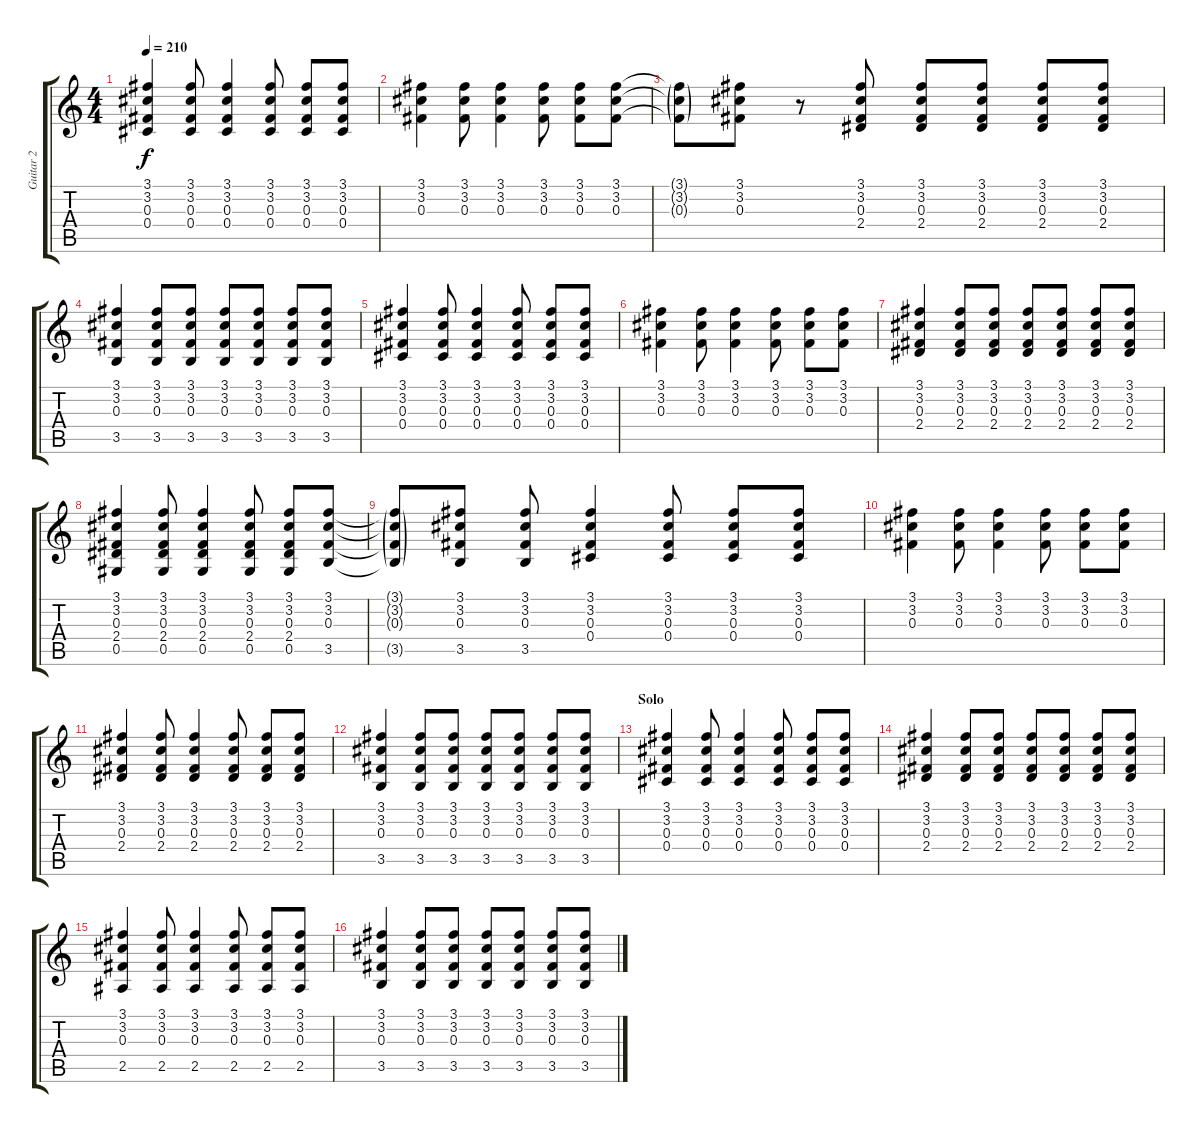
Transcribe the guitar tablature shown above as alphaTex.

\track ("Guitar 2" "Guitar 2") {instrument electricguitarclean}
\staff {score tabs}
\tuning (Eb4 Bb3 Gb3 Db3 Ab2 Eb2) {hide}
\ts (4 4)
\tempo 210
\clef g2
\ks c
(3.1 3.2 0.3 0.4).4{dy f} (3.1 3.2 0.3 0.4).8 (3.1 3.2 0.3 0.4).4 (3.1 3.2 0.3 0.4).8 (3.1 3.2 0.3 0.4).8 (3.1 3.2 0.3 0.4).8 |
(3.1 3.2 0.3).4 (3.1 3.2 0.3).8 (3.1 3.2 0.3).4 (3.1 3.2 0.3).8 (3.1 3.2 0.3).8 (3.1 3.2 0.3).8 |
(3.1{g t} 3.2{g t} 0.3{g t}).8 (3.1 3.2 0.3).8 r.8 (3.1 3.2 0.3 2.4).8 (3.1 3.2 0.3 2.4).8 (3.1 3.2 0.3 2.4).8 (3.1 3.2 0.3 2.4).8 (3.1 3.2 0.3 2.4).8 |
(3.1 3.2 0.3 3.5).4 (3.1 3.2 0.3 3.5).8 (3.1 3.2 0.3 3.5).8 (3.1 3.2 0.3 3.5).8 (3.1 3.2 0.3 3.5).8 (3.1 3.2 0.3 3.5).8 (3.1 3.2 0.3 3.5).8 |
(3.1 3.2 0.3 0.4).4 (3.1 3.2 0.3 0.4).8 (3.1 3.2 0.3 0.4).4 (3.1 3.2 0.3 0.4).8 (3.1 3.2 0.3 0.4).8 (3.1 3.2 0.3 0.4).8 |
(3.1 3.2 0.3).4 (3.1 3.2 0.3).8 (3.1 3.2 0.3).4 (3.1 3.2 0.3).8 (3.1 3.2 0.3).8 (3.1 3.2 0.3).8 |
(3.1 3.2 0.3 2.4).4 (3.1 3.2 0.3 2.4).8 (3.1 3.2 0.3 2.4).8 (3.1 3.2 0.3 2.4).8 (3.1 3.2 0.3 2.4).8 (3.1 3.2 0.3 2.4).8 (3.1 3.2 0.3 2.4).8 |
(3.1 3.2 0.3 2.4 0.5).4 (3.1 3.2 0.3 2.4 0.5).8 (3.1 3.2 0.3 2.4 0.5).4 (3.1 3.2 0.3 2.4 0.5).8 (3.1 3.2 0.3 2.4 0.5).8 (3.1 3.2 0.3 3.5).8 |
(3.1{g t} 3.2{g t} 0.3{g t} 3.5{g t}).8 (3.1 3.2 0.3 3.5).8 (3.1 3.2 0.3 3.5).8 (3.1 3.2 0.3 0.4).4 (3.1 3.2 0.3 0.4).8 (3.1 3.2 0.3 0.4).8 (3.1 3.2 0.3 0.4).8 |
(3.1 3.2 0.3).4 (3.1 3.2 0.3).8 (3.1 3.2 0.3).4 (3.1 3.2 0.3).8 (3.1 3.2 0.3).8 (3.1 3.2 0.3).8 |
(3.1 3.2 0.3 2.4).4 (3.1 3.2 0.3 2.4).8 (3.1 3.2 0.3 2.4).4 (3.1 3.2 0.3 2.4).8 (3.1 3.2 0.3 2.4).8 (3.1 3.2 0.3 2.4).8 |
(3.1 3.2 0.3 3.5).4 (3.1 3.2 0.3 3.5).8 (3.1 3.2 0.3 3.5).8 (3.1 3.2 0.3 3.5).8 (3.1 3.2 0.3 3.5).8 (3.1 3.2 0.3 3.5).8 (3.1 3.2 0.3 3.5).8 |
\section ("" "Solo")
(3.1 3.2 0.3 0.4).4 (3.1 3.2 0.3 0.4).8 (3.1 3.2 0.3 0.4).4 (3.1 3.2 0.3 0.4).8 (3.1 3.2 0.3 0.4).8 (3.1 3.2 0.3 0.4).8 |
(3.1 3.2 0.3 2.4).4 (3.1 3.2 0.3 2.4).8 (3.1 3.2 0.3 2.4).8 (3.1 3.2 0.3 2.4).8 (3.1 3.2 0.3 2.4).8 (3.1 3.2 0.3 2.4).8 (3.1 3.2 0.3 2.4).8 |
(3.1 3.2 0.3 2.5).4 (3.1 3.2 0.3 2.5).8 (3.1 3.2 0.3 2.5).4 (3.1 3.2 0.3 2.5).8 (3.1 3.2 0.3 2.5).8 (3.1 3.2 0.3 2.5).8 |
(3.1 3.2 0.3 3.5).4 (3.1 3.2 0.3 3.5).8 (3.1 3.2 0.3 3.5).8 (3.1 3.2 0.3 3.5).8 (3.1 3.2 0.3 3.5).8 (3.1 3.2 0.3 3.5).8 (3.1 3.2 0.3 3.5).8
